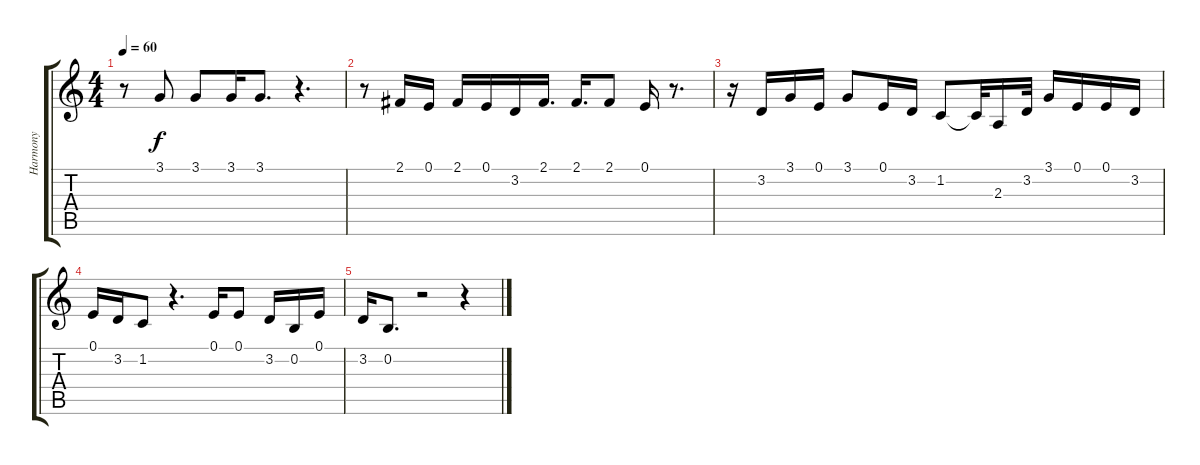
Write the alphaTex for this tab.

\track ("Harmony" "Harmony") {instrument synthvoice}
\staff {score tabs}
\tuning (E4 B3 G3 D3 A2 E2) {hide}
\ts (4 4)
\tempo 60
\clef g2
\ks c
r.8{dy f} 3.1.8 3.1.8 3.1.16 3.1.8{d} r.4{d} |
r.8 2.1.16 0.1.16 2.1.16 0.1.16 3.2.16 2.1.16{d} 2.1.16{d} 2.1.8 0.1.16 r.8{d} |
r.16 3.2.16 3.1.16 0.1.16 3.1.8 0.1.16 3.2.16 1.2.8 1.2{t}.32 2.3.16 3.2.32 3.1.16 0.1.16 0.1.16 3.2.16 |
0.1.16 3.2.16 1.2.8 r.4{d} 0.1.16 0.1.8 3.2.16 0.2.16 0.1.16 |
3.2.16 0.2.8{d} r.2 r.4
